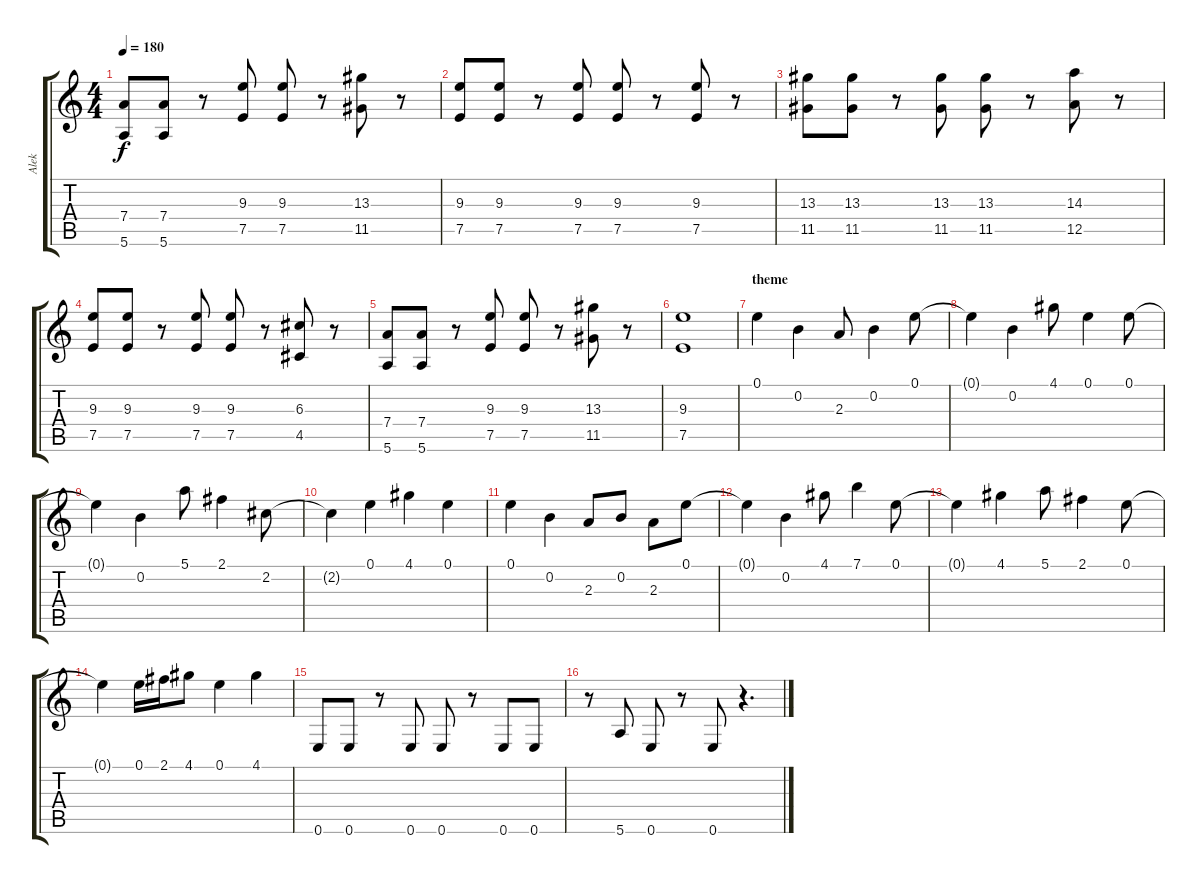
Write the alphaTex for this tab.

\track ("Alek" "Alek") {instrument distortionguitar}
\staff {score tabs}
\tuning (E4 B3 G3 D3 A2 E2) {hide}
\ts (4 4)
\tempo 180
\clef g2
\ks c
(7.4 5.6).8{dy f} (7.4 5.6).8 r.8 (9.3 7.5).8 (9.3 7.5).8 r.8 (13.3 11.5).8 r.8 |
(9.3 7.5).8 (9.3 7.5).8 r.8 (9.3 7.5).8 (9.3 7.5).8 r.8 (9.3 7.5).8 r.8 |
(13.3 11.5).8 (13.3 11.5).8 r.8 (13.3 11.5).8 (13.3 11.5).8 r.8 (14.3 12.5).8 r.8 |
(9.3 7.5).8 (9.3 7.5).8 r.8 (9.3 7.5).8 (9.3 7.5).8 r.8 (6.3 4.5).8 r.8 |
(7.4 5.6).8 (7.4 5.6).8 r.8 (9.3 7.5).8 (9.3 7.5).8 r.8 (13.3 11.5).8 r.8 |
(9.3 7.5).1 |
\section ("" "theme")
0.1.4{volume 15} 0.2.4 2.3.8 0.2.4 0.1.8 |
0.1{t}.4 0.2.4 4.1.8 0.1.4 0.1.8 |
0.1{t}.4 0.2.4 5.1.8 2.1.4 2.2.8 |
2.2{t}.4 0.1.4 4.1.4 0.1.4 |
0.1.4 0.2.4 2.3.8 0.2.8 2.3.8 0.1.8 |
0.1{t}.4 0.2.4 4.1.8 7.1.4 0.1.8 |
0.1{t}.4 4.1.4 5.1.8 2.1.4 0.1.8 |
0.1{t}.4 0.1.16 2.1.16 4.1.8 0.1.4 4.1.4 |
0.6.8 0.6.8 r.8 0.6.8 0.6.8 r.8 0.6.8 0.6.8 |
r.8 5.6.8 0.6.8 r.8 0.6.8 r.4{d}
